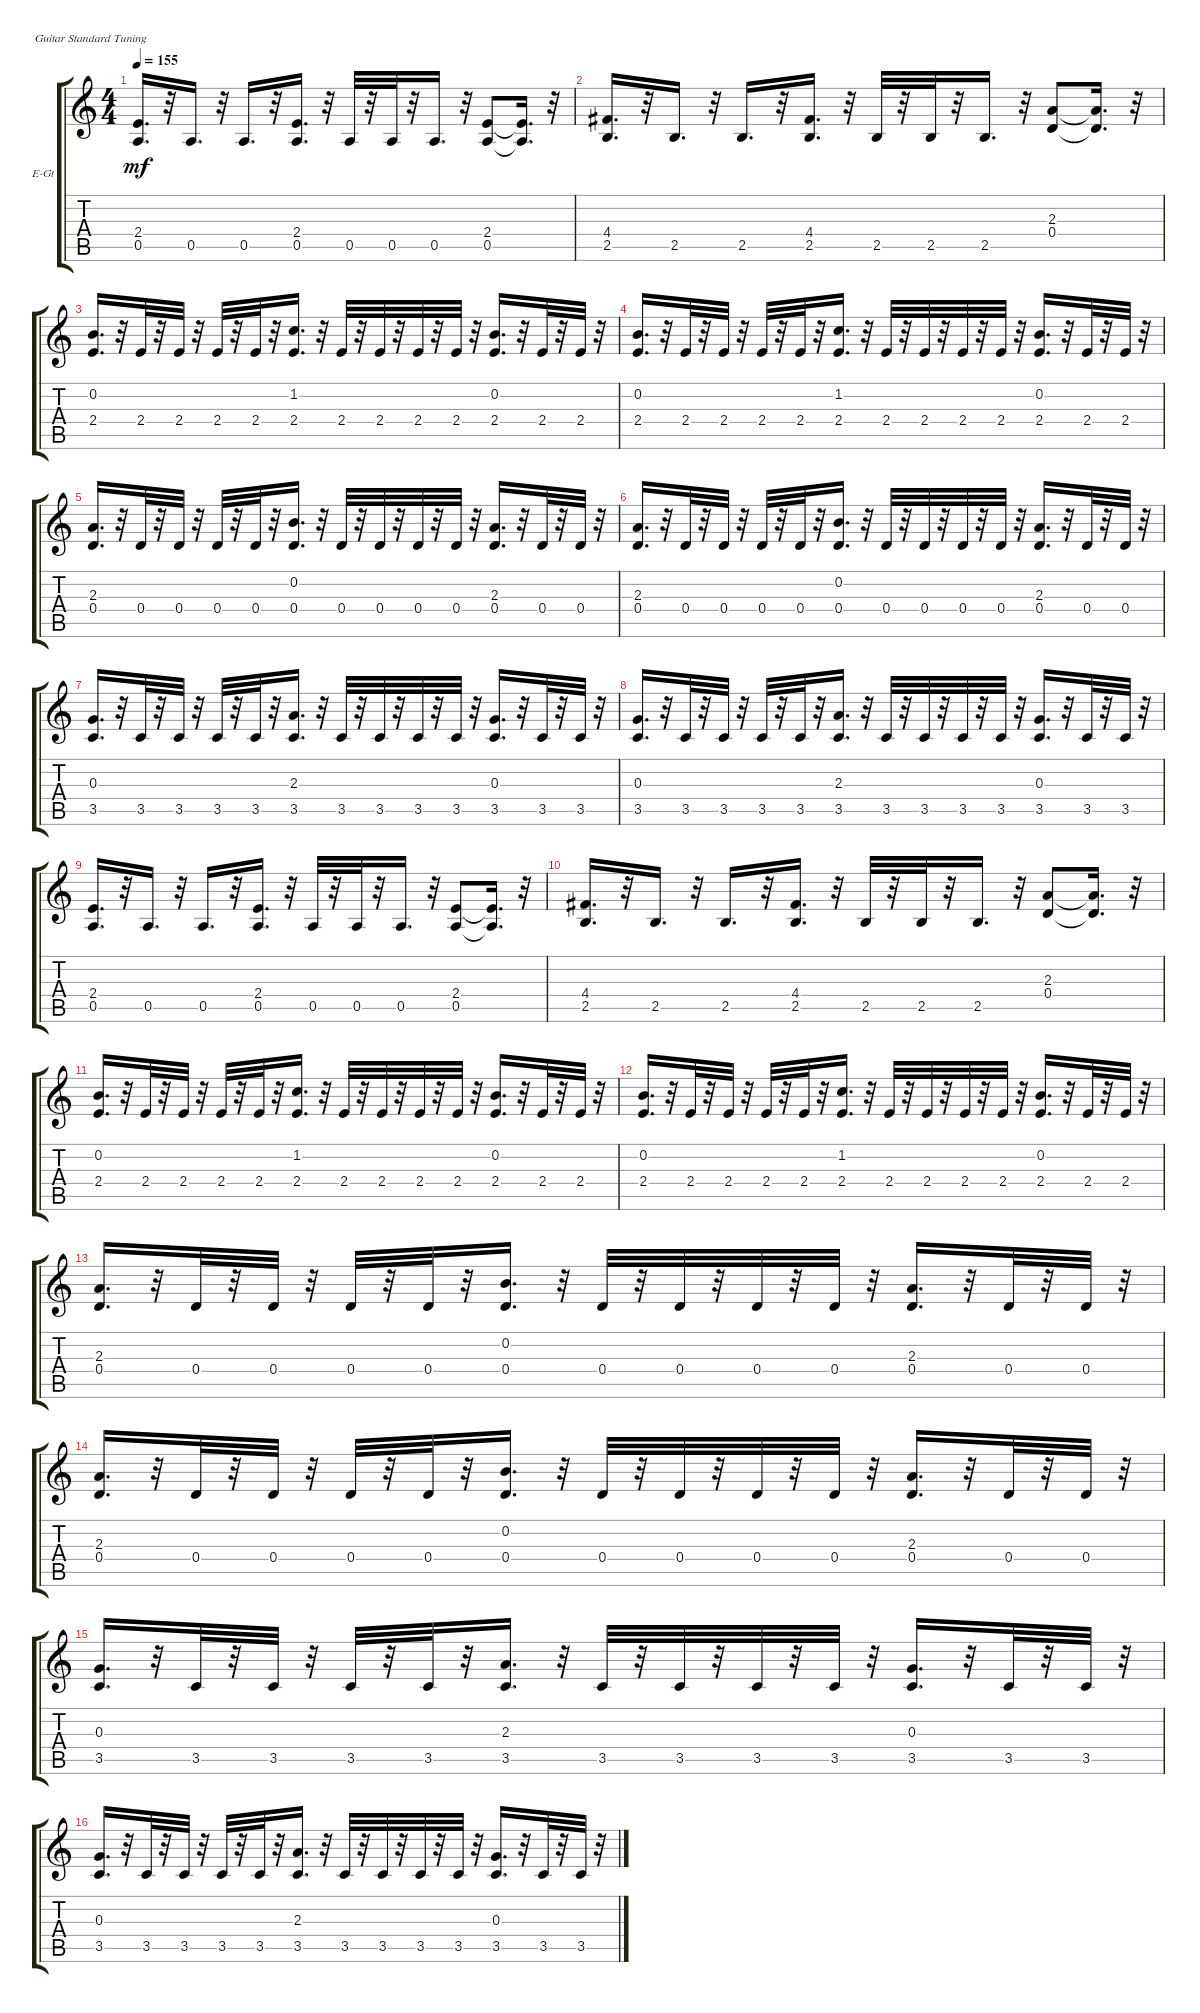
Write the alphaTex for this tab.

\bracketExtendMode groupsimilarinstruments
\firstSystemTrackNameOrientation horizontal
\otherSystemsTrackNameOrientation horizontal
\track ("" "E-Gt") {instrument electricguitarclean}
\staff {score tabs}
\tuning (E4 B3 G3 D3 A2 E2)
\ts (4 4)
\tempo 155
\clef g2
\ks c
(2.4 0.5).16{d dy mf} r.32 0.5.16{d} r.32 0.5.16{d} r.32 (2.4 0.5).16{d} r.32 0.5.32 r.32 0.5.32 r.32 0.5.16{d} r.32 (2.4 0.5).8 (2.4{t} 0.5{t}).16{d} r.32 |
(4.4 2.5).16{d} r.32 2.5.16{d} r.32 2.5.16{d} r.32 (4.4 2.5).16{d} r.32 2.5.32 r.32 2.5.32 r.32 2.5.16{d} r.32 (2.3 0.4).8 (2.3{t} 0.4{t}).16{d} r.32 |
(0.2 2.4).16{d} r.32 2.4.32 r.32 2.4.32 r.32 2.4.32 r.32 2.4.32 r.32 (1.2 2.4).16{d} r.32 2.4.32 r.32 2.4.32 r.32 2.4.32 r.32 2.4.32 r.32 (0.2 2.4).16{d} r.32 2.4.32 r.32 2.4.32 r.32 |
(0.2 2.4).16{d} r.32 2.4.32 r.32 2.4.32 r.32 2.4.32 r.32 2.4.32 r.32 (1.2 2.4).16{d} r.32 2.4.32 r.32 2.4.32 r.32 2.4.32 r.32 2.4.32 r.32 (0.2 2.4).16{d} r.32 2.4.32 r.32 2.4.32 r.32 |
(2.3 0.4).16{d} r.32 0.4.32 r.32 0.4.32 r.32 0.4.32 r.32 0.4.32 r.32 (0.2 0.4).16{d} r.32 0.4.32 r.32 0.4.32 r.32 0.4.32 r.32 0.4.32 r.32 (2.3 0.4).16{d} r.32 0.4.32 r.32 0.4.32 r.32 |
(2.3 0.4).16{d} r.32 0.4.32 r.32 0.4.32 r.32 0.4.32 r.32 0.4.32 r.32 (0.2 0.4).16{d} r.32 0.4.32 r.32 0.4.32 r.32 0.4.32 r.32 0.4.32 r.32 (2.3 0.4).16{d} r.32 0.4.32 r.32 0.4.32 r.32 |
(0.3 3.5).16{d} r.32 3.5.32 r.32 3.5.32 r.32 3.5.32 r.32 3.5.32 r.32 (2.3 3.5).16{d} r.32 3.5.32 r.32 3.5.32 r.32 3.5.32 r.32 3.5.32 r.32 (0.3 3.5).16{d} r.32 3.5.32 r.32 3.5.32 r.32 |
(0.3 3.5).16{d} r.32 3.5.32 r.32 3.5.32 r.32 3.5.32 r.32 3.5.32 r.32 (2.3 3.5).16{d} r.32 3.5.32 r.32 3.5.32 r.32 3.5.32 r.32 3.5.32 r.32 (0.3 3.5).16{d} r.32 3.5.32 r.32 3.5.32 r.32 |
(2.4 0.5).16{d} r.32 0.5.16{d} r.32 0.5.16{d} r.32 (2.4 0.5).16{d} r.32 0.5.32 r.32 0.5.32 r.32 0.5.16{d} r.32 (2.4 0.5).8 (2.4{t} 0.5{t}).16{d} r.32 |
(4.4 2.5).16{d} r.32 2.5.16{d} r.32 2.5.16{d} r.32 (4.4 2.5).16{d} r.32 2.5.32 r.32 2.5.32 r.32 2.5.16{d} r.32 (2.3 0.4).8 (2.3{t} 0.4{t}).16{d} r.32 |
(0.2 2.4).16{d} r.32 2.4.32 r.32 2.4.32 r.32 2.4.32 r.32 2.4.32 r.32 (1.2 2.4).16{d} r.32 2.4.32 r.32 2.4.32 r.32 2.4.32 r.32 2.4.32 r.32 (0.2 2.4).16{d} r.32 2.4.32 r.32 2.4.32 r.32 |
(0.2 2.4).16{d} r.32 2.4.32 r.32 2.4.32 r.32 2.4.32 r.32 2.4.32 r.32 (1.2 2.4).16{d} r.32 2.4.32 r.32 2.4.32 r.32 2.4.32 r.32 2.4.32 r.32 (0.2 2.4).16{d} r.32 2.4.32 r.32 2.4.32 r.32 |
(2.3 0.4).16{d} r.32 0.4.32 r.32 0.4.32 r.32 0.4.32 r.32 0.4.32 r.32 (0.2 0.4).16{d} r.32 0.4.32 r.32 0.4.32 r.32 0.4.32 r.32 0.4.32 r.32 (2.3 0.4).16{d} r.32 0.4.32 r.32 0.4.32 r.32 |
(2.3 0.4).16{d} r.32 0.4.32 r.32 0.4.32 r.32 0.4.32 r.32 0.4.32 r.32 (0.2 0.4).16{d} r.32 0.4.32 r.32 0.4.32 r.32 0.4.32 r.32 0.4.32 r.32 (2.3 0.4).16{d} r.32 0.4.32 r.32 0.4.32 r.32 |
(0.3 3.5).16{d} r.32 3.5.32 r.32 3.5.32 r.32 3.5.32 r.32 3.5.32 r.32 (2.3 3.5).16{d} r.32 3.5.32 r.32 3.5.32 r.32 3.5.32 r.32 3.5.32 r.32 (0.3 3.5).16{d} r.32 3.5.32 r.32 3.5.32 r.32 |
(0.3 3.5).16{d} r.32 3.5.32 r.32 3.5.32 r.32 3.5.32 r.32 3.5.32 r.32 (2.3 3.5).16{d} r.32 3.5.32 r.32 3.5.32 r.32 3.5.32 r.32 3.5.32 r.32 (0.3 3.5).16{d} r.32 3.5.32 r.32 3.5.32 r.32
